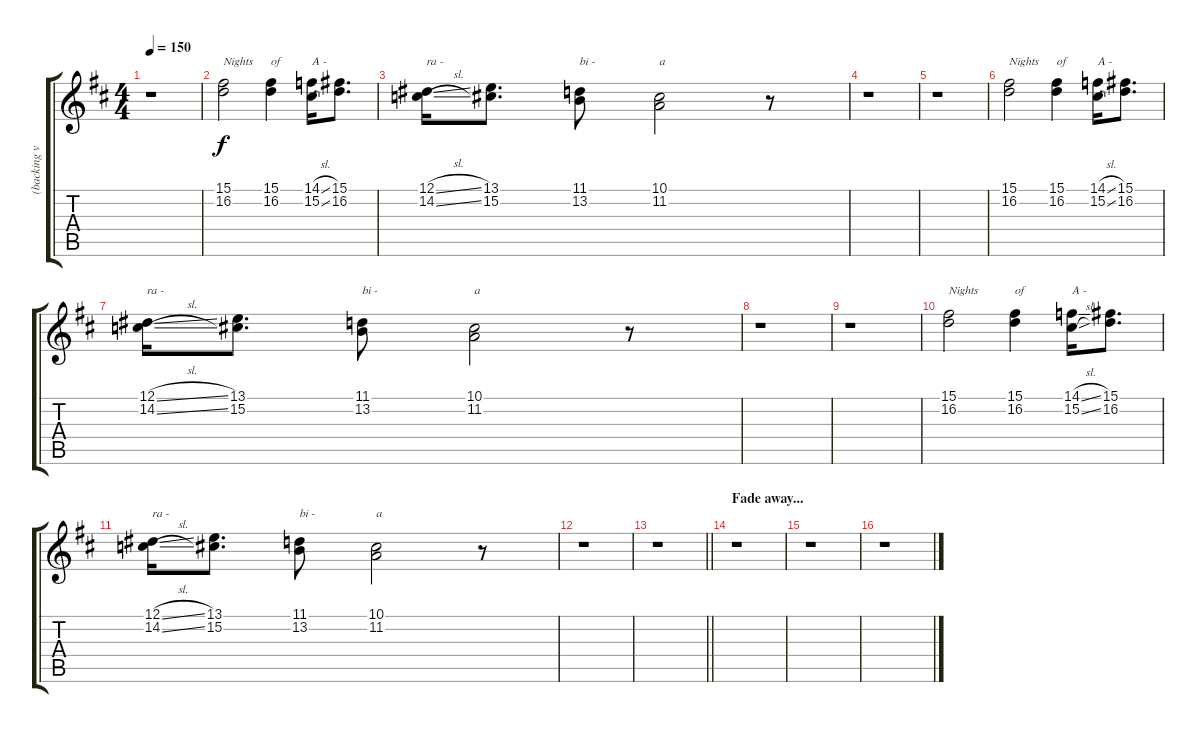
\track ("(backing vocals)" "(backing v") {instrument choiraahs}
\staff {score tabs}
\tuning (Eb4 Bb3 Gb3 Db3 Ab2 Eb2) {hide}
\ts (4 4)
\tempo 150
\clef g2
\ks bminor
r.1{dy f} |
(15.1 16.2).2{txt "Nights"} (15.1 16.2).4{txt "of"} (14.1{sl} 15.2{sl}).16{txt "A -"} (15.1 16.2).8{d} |
(12.1{sl} 14.2{sl}).16{txt "ra -"} (13.1 15.2).8{d} (11.1 13.2).8{txt "bi -"} (10.1 11.2).2{txt "a"} r.8 |
r.1 |
r.1 |
(15.1 16.2).2{txt "Nights"} (15.1 16.2).4{txt "of"} (14.1{sl} 15.2{sl}).16{txt "A -"} (15.1 16.2).8{d} |
(12.1{sl} 14.2{sl}).16{txt "ra -"} (13.1 15.2).8{d} (11.1 13.2).8{txt "bi -"} (10.1 11.2).2{txt "a"} r.8 |
r.1 |
r.1 |
(15.1 16.2).2{txt "Nights"} (15.1 16.2).4{txt "of"} (14.1{sl} 15.2{sl}).16{txt "A -"} (15.1 16.2).8{d} |
(12.1{sl} 14.2{sl}).16{txt "ra -"} (13.1 15.2).8{d} (11.1 13.2).8{txt "bi -"} (10.1 11.2).2{txt "a"} r.8 |
r.1 |
\barLineRight lightlight
r.1 |
\section ("" "Fade away...")
r.1 |
r.1 |
r.1
